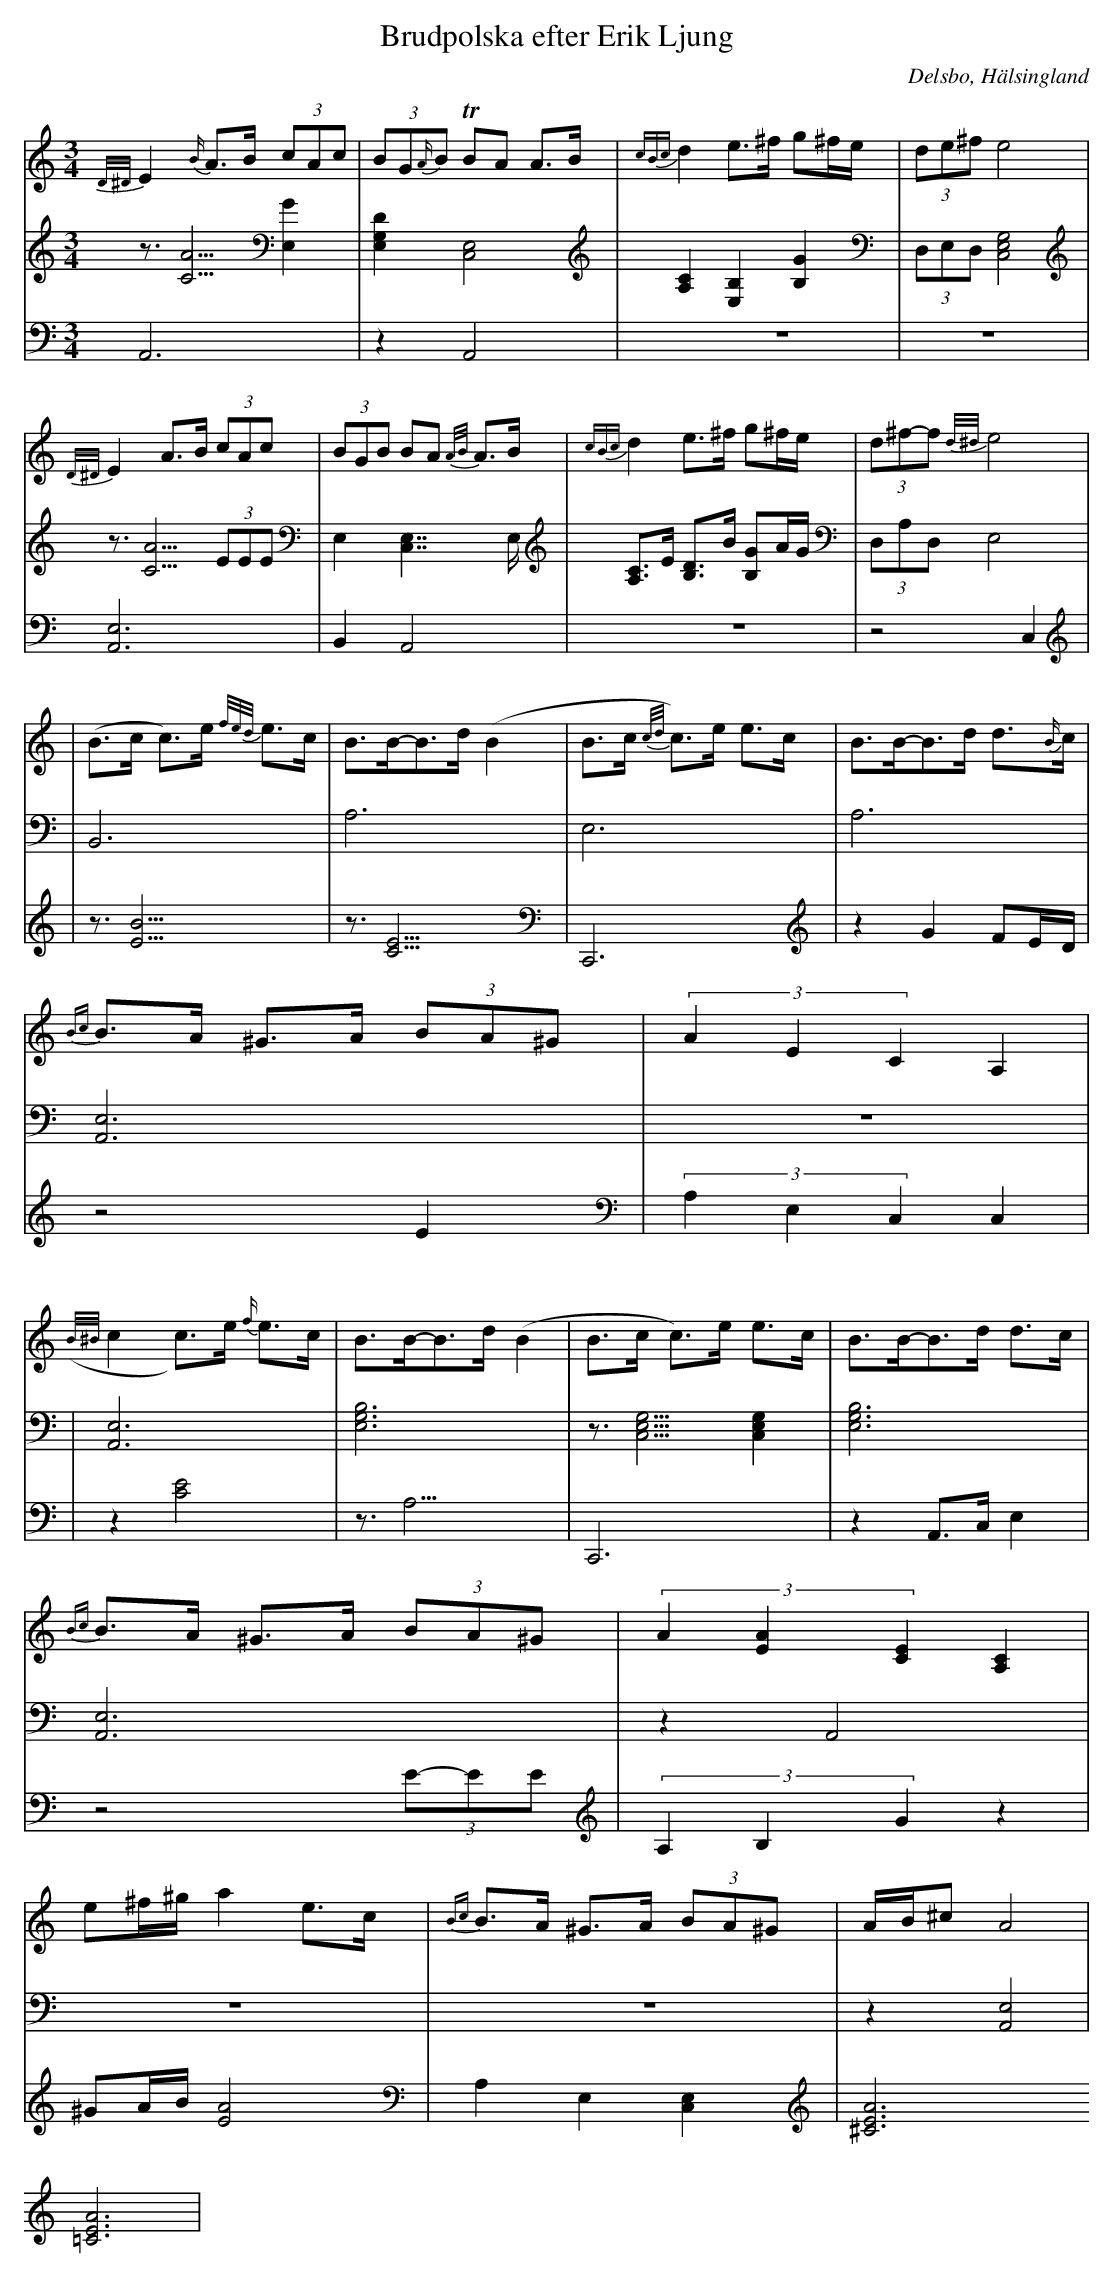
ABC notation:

X:1
T: Brudpolska efter Erik Ljung
Q: 105
O: Delsbo, Hälsingland
M: 3/4
L: 1/8
K: Am
V:1
V:2
V:3 =Merge
V:1
{D/^D/}E2 {B/}A>B (3cAc| (3BG{A/}B TBA A>B|{cBc}d2 e>^f g^f/e/|(3de^f e4 |
{D/^D/}E2 A>B (3cAc| (3BGB BA {A/B/}A>B|{cBc}d2 e>^f g^f/e/|(3d^f-f {d/^d/}e4 |
|(B>c c)>e {f/e/d/}e>c|B>B-B>d (B2|B>c {c/d/}c)>e e>c|B>B-B>d d>{B/}c|
{Bc}B>A ^G>A (3BA^G|(3A2E2C2 A,2|
({B/^B/}c2 c)>e {f/}e>c|B>B-B>d (B2|B>c c)>e e>c|B>B-B>d d>c|
{Bc}B>A ^G>A (3BA^G|(3A2[A2E2][E2C2] [A,2C2]|
e^f/^g/ a2 e>c|{Bc}B>A ^G>A (3BA^G|A/B/^c A4|
V:2
z3/2[A5/2C5/2] [E,2G2]|[D2E,2G,2] [C,4E,4]|[A,2C2] [E,2B,2] [B,2G2]|(3D,E,D, [E,4G,4C,4]|
z3/2 [A5/2C5/2] (3EEE|E,2 [C,7/2E,7/2]E,/|[A,C]>E [B,D]>B [B,G]A/G/|(3D,A,D, [E,4]|
|[B,,6]|[A,6]|E,6|A,6|
[A,,6E,6]|z6|
|[A,,6E,6]|[E,6G,6B,6]|z3/2[E,5/2G,5/2C,5/2] [E,2G,2C,2]|[E,6G,6B,6]|
[A,,6E,6]|z2 A,,4|
z6|z6|z2 [A,,4E,4]|
V:3
A,,6|z2 A,,4|z6|z6|
[A,,6E,6]|B,,2 A,,4|z6|z4  C,2|
|z3/2[B9/2E9/2]|z3/2[C9/2E9/2]|C,,6|z2 G2 FE/D/|
z4 E2|(3A,2E,2C,2 [C,2]|
|z2 [C4E4]|z3<A,3|C,,6|z2 A,,>C, E,2|
z4 (3E-EE|(3A,2B,2G2 z2|
^GA/B/ [A4E4]|A,2 E,2 [C,2E,2]|[A6^C6E6] [A6=C6E6]|
